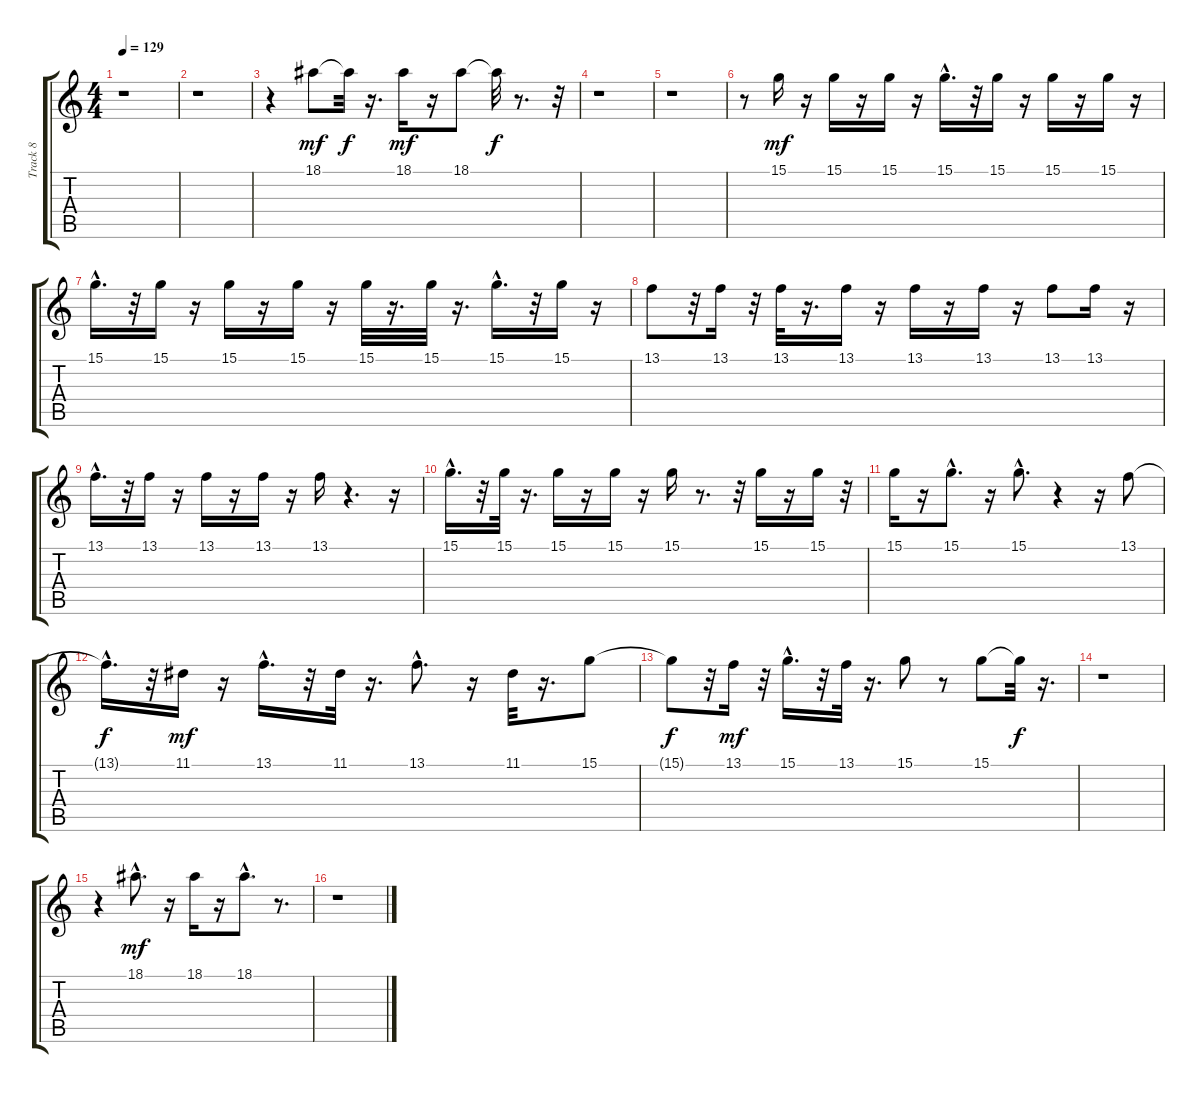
\track ("Track 8" "Track 8") {instrument violin}
\staff {score tabs}
\tuning (E4 B3 G3 D3 A2 E2) {hide}
\ts (4 4)
\tempo 129
\clef g2
\ks c
r.1{dy mf} |
r.1 |
r.4 18.1.8 18.1{t}.32{dy f} r.16{d} 18.1.16{dy mf} r.16 18.1.8 18.1{t}.32{dy f} r.8{d} r.32 |
r.1 |
r.1 |
r.8 15.1.16{dy mf} r.16 15.1.16 r.16 15.1.16 r.16 15.1{hac}.16{d} r.32 15.1.16 r.16 15.1.16 r.16 15.1.16 r.16 |
15.1{hac}.16{d} r.32 15.1.16 r.16 15.1.16 r.16 15.1.16 r.16 15.1.32 r.16{d} 15.1.32 r.16{d} 15.1{hac}.16{d} r.32 15.1.16 r.16 |
13.1.8 r.32 13.1.16 r.32 13.1.32 r.16{d} 13.1.16 r.16 13.1.16 r.16 13.1.16 r.16 13.1.8 13.1.16 r.16 |
13.1{hac}.16{d} r.32 13.1.16 r.16 13.1.16 r.16 13.1.16 r.16 13.1.16 r.4{d} r.16 |
15.1{hac}.16{d} r.32 15.1.32 r.16{d} 15.1.16 r.16 15.1.16 r.16 15.1.16 r.8{d} r.32 15.1.16 r.16 15.1.16 r.32 |
15.1.16 r.16 15.1{hac}.8{d} r.16 15.1{hac}.8{d} r.4 r.16 13.1.8 |
13.1{hac t}.16{d dy f} r.32 11.1.16{dy mf} r.16 13.1{hac}.16{d} r.32 11.1.32 r.16{d} 13.1{hac}.8{d} r.16 11.1.32 r.16{d} 15.1.8 |
15.1{t}.8{dy f} r.32 13.1.16{dy mf} r.32 15.1{hac}.16{d} r.32 13.1.32 r.16{d} 15.1.8 r.8 15.1.8 15.1{t}.32{dy f} r.16{d} |
r.1 |
r.4 18.1{hac}.8{d dy mf} r.16 18.1.16 r.16 18.1{hac}.8{d} r.8{d} |
r.1
